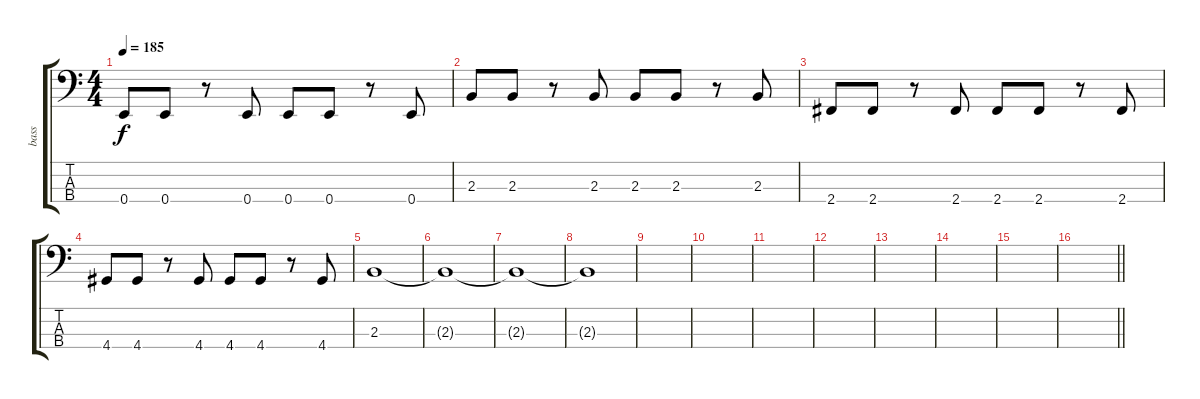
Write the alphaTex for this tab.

\track ("bass " "bass ") {instrument electricbasspick}
\staff {score tabs}
\tuning (G2 D2 A1 E1) {hide}
\ts (4 4)
\tempo 185
\clef f4
\ks c
0.4.8{dy f} 0.4.8 r.8 0.4.8 0.4.8 0.4.8 r.8 0.4.8 |
2.3.8 2.3.8 r.8 2.3.8 2.3.8 2.3.8 r.8 2.3.8 |
2.4.8 2.4.8 r.8 2.4.8 2.4.8 2.4.8 r.8 2.4.8 |
4.4.8 4.4.8 r.8 4.4.8 4.4.8 4.4.8 r.8 4.4.8 |
2.3.1{volume 7} |
2.3{t}.1 |
2.3{t}.1 |
2.3{t}.1 |
|
|
|
|
|
|
|
\barLineRight lightlight
